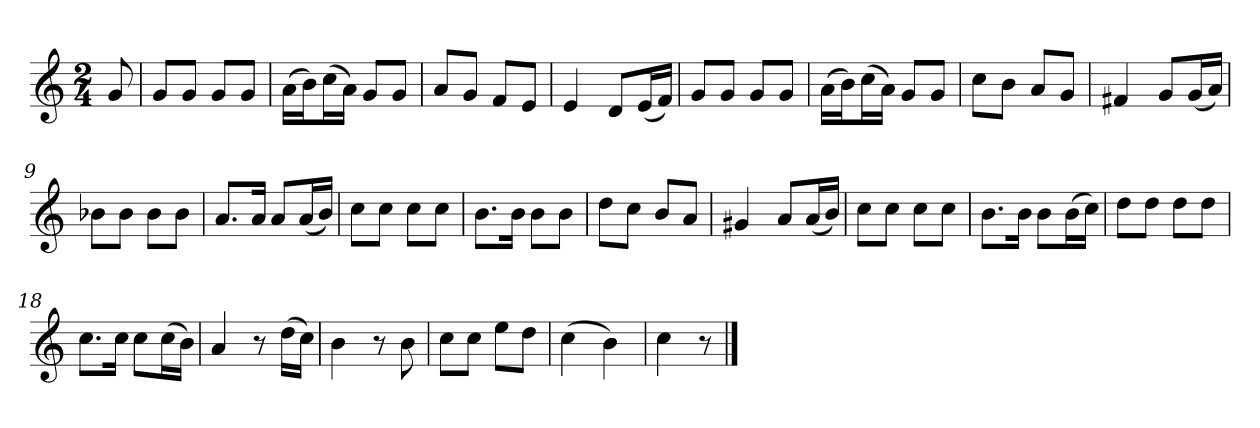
**kern
*part1
*staff1
*k[]
*M2/4
*MM120
=
8g
=1
8gL
8gJ
8gL
8gJ
=2
(16aLL
16bJ)
(16ccL
16aJJ)
8gL
8gJ
=3
8aL
8gJ
8fL
8eJ
=4
4e
8dL
(16eL
16fJJ)
=5
8gL
8gJ
8gL
8gJ
=6
(16aLL
16bJ)
(16ccL
16aJJ)
8gL
8gJ
=7
8ccL
8bJ
8aL
8gJ
=8
4f#X
8gL
(16gL
16aJJ)
=9
8b-XL
8b-J
8b-L
8b-J
=10
8.aL
16aJk
8aL
(16aL
16bJJ)
=11
8ccL
8ccJ
8ccL
8ccJ
=12
8.bL
16bJk
8bL
8bJ
=13
8ddL
8ccJ
8bL
8aJ
=14
4g#X
8aL
(16aL
16bJJ)
=15
8ccL
8ccJ
8ccL
8ccJ
=16
8.bL
16bJk
8bL
(16bL
16ccJJ)
=17
8ddL
8ddJ
8ddL
8ddJ
=18
8.ccL
16ccJk
8ccL
(16ccL
16bJJ)
=19
4a
8r
(16ddLL
16ccJJ)
=20
4b
8r
8b
=21
8ccL
8ccJ
8eeL
8ddJ
=22
(4cc
4b)
=23
4cc
8r
==
*-
